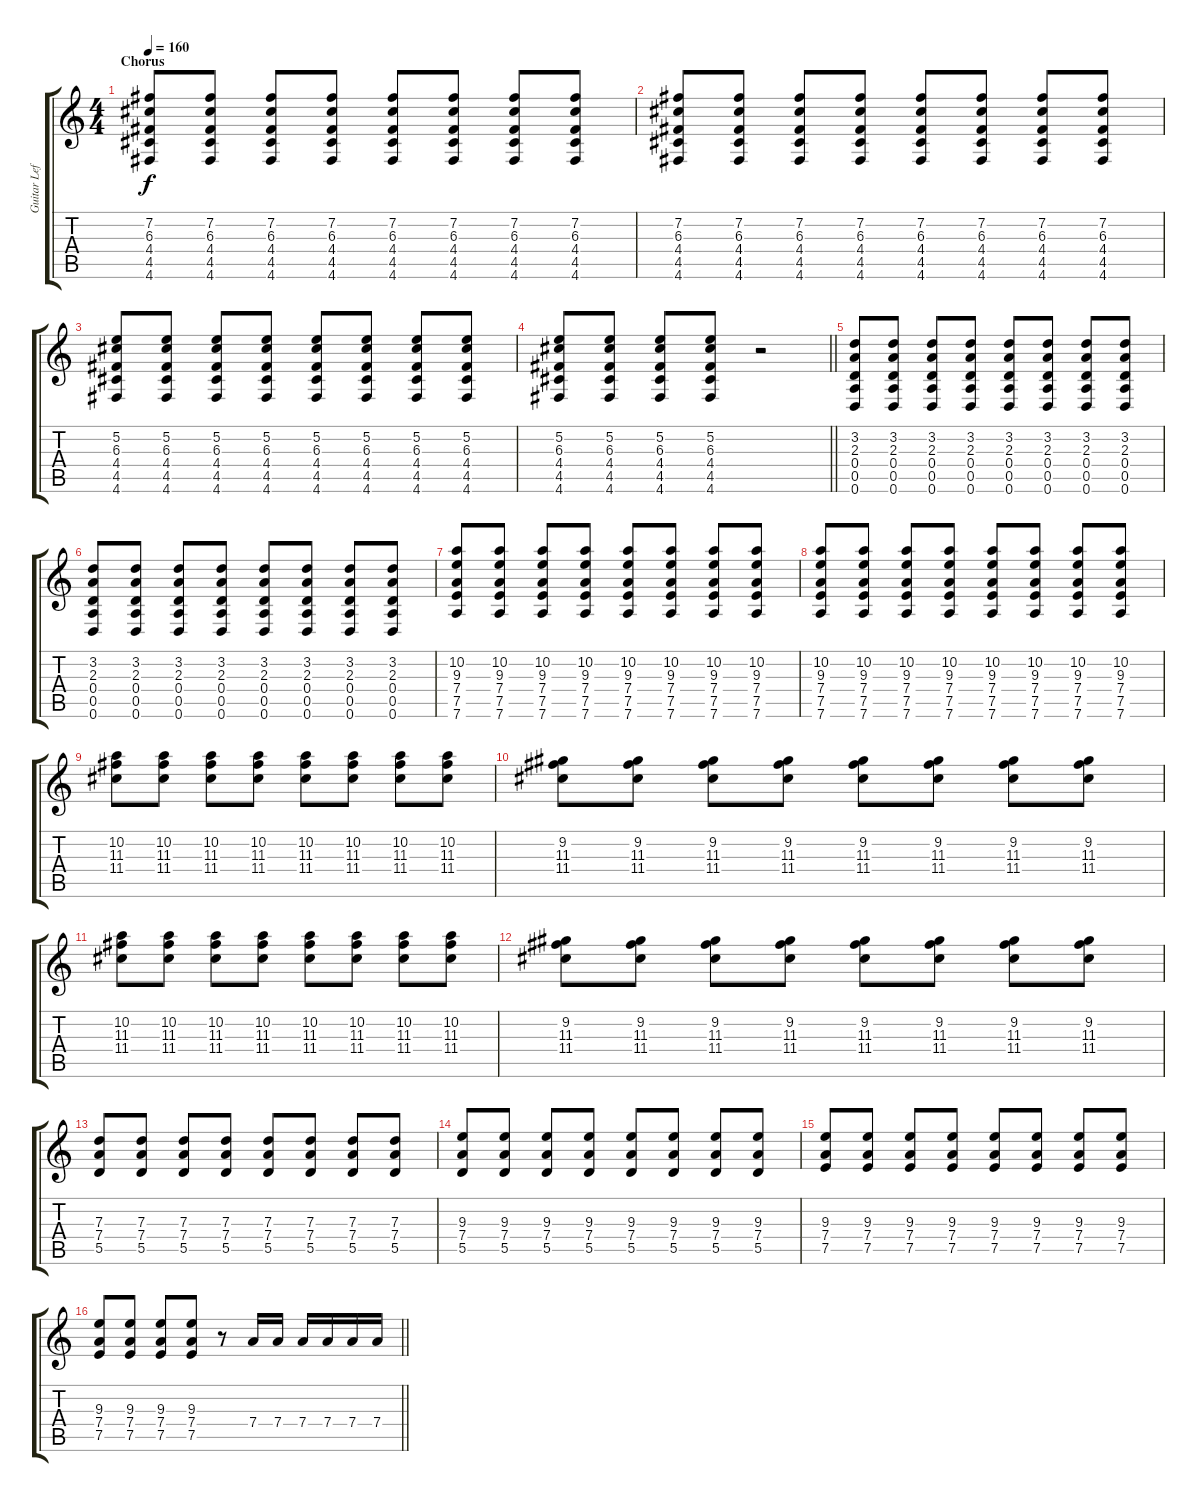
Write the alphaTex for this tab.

\track ("Guitar Left" "Guitar Lef") {instrument overdrivenguitar}
\staff {score tabs}
\tuning (E4 B3 G3 D3 A2 D2) {hide}
\ts (4 4)
\section ("" "Chorus")
\tempo 160
\clef g2
\ks c
(7.2 6.3 4.4 4.5 4.6).8{dy f} (7.2 6.3 4.4 4.5 4.6).8 (7.2 6.3 4.4 4.5 4.6).8 (7.2 6.3 4.4 4.5 4.6).8 (7.2 6.3 4.4 4.5 4.6).8 (7.2 6.3 4.4 4.5 4.6).8 (7.2 6.3 4.4 4.5 4.6).8 (7.2 6.3 4.4 4.5 4.6).8 |
(7.2 6.3 4.4 4.5 4.6).8 (7.2 6.3 4.4 4.5 4.6).8 (7.2 6.3 4.4 4.5 4.6).8 (7.2 6.3 4.4 4.5 4.6).8 (7.2 6.3 4.4 4.5 4.6).8 (7.2 6.3 4.4 4.5 4.6).8 (7.2 6.3 4.4 4.5 4.6).8 (7.2 6.3 4.4 4.5 4.6).8 |
(5.2 6.3 4.4 4.5 4.6).8 (5.2 6.3 4.4 4.5 4.6).8 (5.2 6.3 4.4 4.5 4.6).8 (5.2 6.3 4.4 4.5 4.6).8 (5.2 6.3 4.4 4.5 4.6).8 (5.2 6.3 4.4 4.5 4.6).8 (5.2 6.3 4.4 4.5 4.6).8 (5.2 6.3 4.4 4.5 4.6).8 |
\barLineRight lightlight
(5.2 6.3 4.4 4.5 4.6).8 (5.2 6.3 4.4 4.5 4.6).8 (5.2 6.3 4.4 4.5 4.6).8 (5.2 6.3 4.4 4.5 4.6).8 r.2 |
\section ("" "")
(3.2 2.3 0.4 0.5 0.6).8 (3.2 2.3 0.4 0.5 0.6).8 (3.2 2.3 0.4 0.5 0.6).8 (3.2 2.3 0.4 0.5 0.6).8 (3.2 2.3 0.4 0.5 0.6).8 (3.2 2.3 0.4 0.5 0.6).8 (3.2 2.3 0.4 0.5 0.6).8 (3.2 2.3 0.4 0.5 0.6).8 |
(3.2 2.3 0.4 0.5 0.6).8 (3.2 2.3 0.4 0.5 0.6).8 (3.2 2.3 0.4 0.5 0.6).8 (3.2 2.3 0.4 0.5 0.6).8 (3.2 2.3 0.4 0.5 0.6).8 (3.2 2.3 0.4 0.5 0.6).8 (3.2 2.3 0.4 0.5 0.6).8 (3.2 2.3 0.4 0.5 0.6).8 |
(10.2 9.3 7.4 7.5 7.6).8 (10.2 9.3 7.4 7.5 7.6).8 (10.2 9.3 7.4 7.5 7.6).8 (10.2 9.3 7.4 7.5 7.6).8 (10.2 9.3 7.4 7.5 7.6).8 (10.2 9.3 7.4 7.5 7.6).8 (10.2 9.3 7.4 7.5 7.6).8 (10.2 9.3 7.4 7.5 7.6).8 |
(10.2 9.3 7.4 7.5 7.6).8 (10.2 9.3 7.4 7.5 7.6).8 (10.2 9.3 7.4 7.5 7.6).8 (10.2 9.3 7.4 7.5 7.6).8 (10.2 9.3 7.4 7.5 7.6).8 (10.2 9.3 7.4 7.5 7.6).8 (10.2 9.3 7.4 7.5 7.6).8 (10.2 9.3 7.4 7.5 7.6).8 |
(10.2 11.3 11.4).8 (10.2 11.3 11.4).8 (10.2 11.3 11.4).8 (10.2 11.3 11.4).8 (10.2 11.3 11.4).8 (10.2 11.3 11.4).8 (10.2 11.3 11.4).8 (10.2 11.3 11.4).8 |
(9.2 11.3 11.4).8 (9.2 11.3 11.4).8 (9.2 11.3 11.4).8 (9.2 11.3 11.4).8 (9.2 11.3 11.4).8 (9.2 11.3 11.4).8 (9.2 11.3 11.4).8 (9.2 11.3 11.4).8 |
(10.2 11.3 11.4).8 (10.2 11.3 11.4).8 (10.2 11.3 11.4).8 (10.2 11.3 11.4).8 (10.2 11.3 11.4).8 (10.2 11.3 11.4).8 (10.2 11.3 11.4).8 (10.2 11.3 11.4).8 |
(9.2 11.3 11.4).8 (9.2 11.3 11.4).8 (9.2 11.3 11.4).8 (9.2 11.3 11.4).8 (9.2 11.3 11.4).8 (9.2 11.3 11.4).8 (9.2 11.3 11.4).8 (9.2 11.3 11.4).8 |
(7.3 7.4 5.5).8 (7.3 7.4 5.5).8 (7.3 7.4 5.5).8 (7.3 7.4 5.5).8 (7.3 7.4 5.5).8 (7.3 7.4 5.5).8 (7.3 7.4 5.5).8 (7.3 7.4 5.5).8 |
(9.3 7.4 5.5).8 (9.3 7.4 5.5).8 (9.3 7.4 5.5).8 (9.3 7.4 5.5).8 (9.3 7.4 5.5).8 (9.3 7.4 5.5).8 (9.3 7.4 5.5).8 (9.3 7.4 5.5).8 |
(9.3 7.4 7.5).8 (9.3 7.4 7.5).8 (9.3 7.4 7.5).8 (9.3 7.4 7.5).8 (9.3 7.4 7.5).8 (9.3 7.4 7.5).8 (9.3 7.4 7.5).8 (9.3 7.4 7.5).8 |
\barLineRight lightlight
(9.3 7.4 7.5).8 (9.3 7.4 7.5).8 (9.3 7.4 7.5).8 (9.3 7.4 7.5).8 r.8 7.4.16 7.4.16 7.4.16 7.4.16 7.4.16 7.4.16
